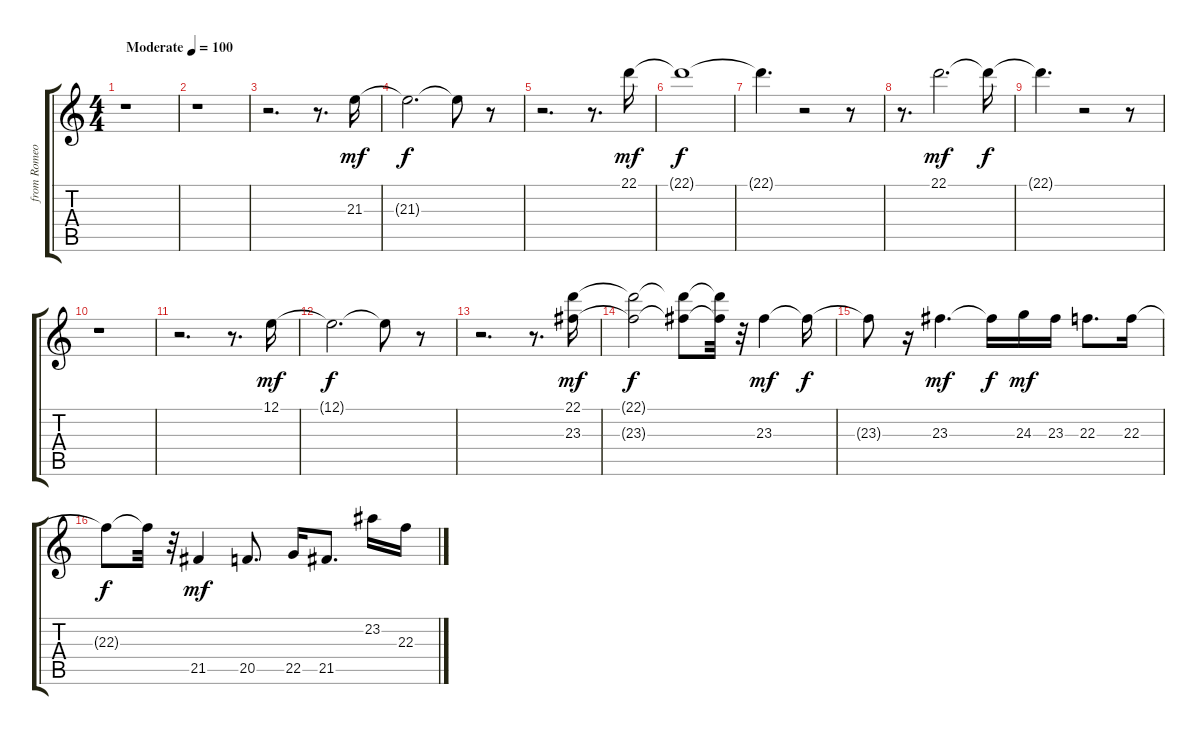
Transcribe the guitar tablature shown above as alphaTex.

\track ("from Romeo & Juliet" "from Romeo") {instrument flute}
\staff {score tabs}
\tuning (E4 B3 G3 D3 A2 E2) {hide}
\ts (4 4)
\tempo (100 "Moderate")
\clef g2
\ks c
r.1{dy mf instrument flute} |
r.1 |
r.2{d} r.8{d} 21.3.16 |
21.3{t}.2{d dy f} 21.3{t}.8 r.8 |
r.2{d} r.8{d} 22.1.16{dy mf} |
22.1{t}.1{dy f} |
22.1{t}.4{d} r.2 r.8 |
r.8{d} 22.1.2{d dy mf} 22.1{t}.16{dy f} |
22.1{t}.4{d} r.2 r.8 |
r.1 |
r.2{d} r.8{d} 12.1.16{dy mf} |
12.1{t}.2{d dy f} 12.1{t}.8 r.8 |
r.2{d} r.8{d} (22.1 23.3).16{dy mf} |
(22.1{t} 23.3{t}).2{dy f} (22.1{t} 23.3{t}).8 (22.1{t} 23.3{t}).32 r.32 23.3.4{dy mf} 23.3{t}.16{dy f} |
23.3{t}.8 r.16 23.3.4{d dy mf} 23.3{t}.16{dy f} 24.3.16{dy mf} 23.3.16 22.3.8{d} 22.3.16 |
22.3{t}.8{dy f} 22.3{t}.32 r.32 21.5.4{dy mf} 20.5.8{d} 22.5.16 21.5.8{d} 23.2.16 22.3.16
